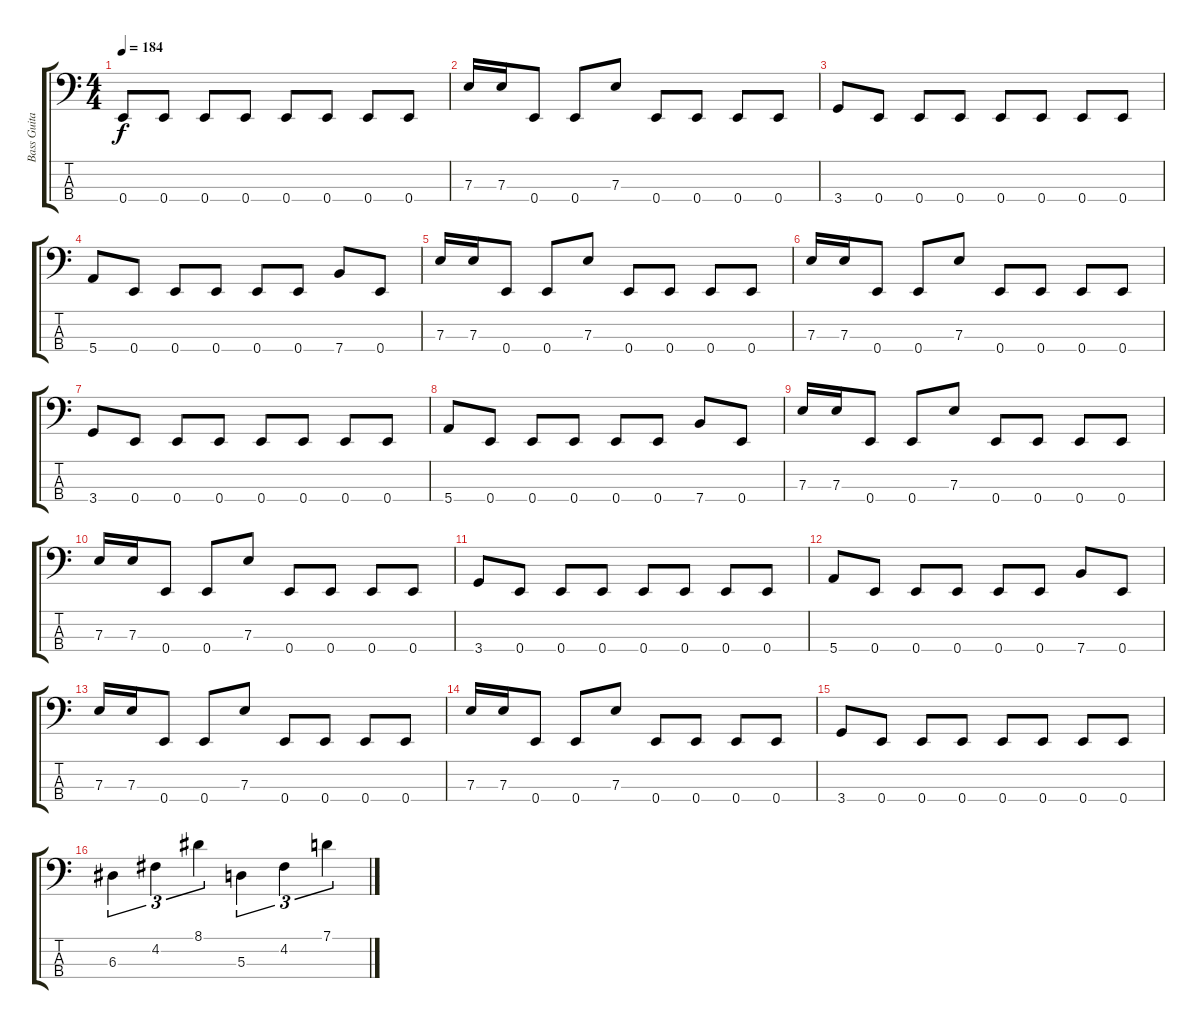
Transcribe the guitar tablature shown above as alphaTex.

\track ("Bass Guitar (David Ellefson)" "Bass Guita") {instrument electricbasspick}
\staff {score tabs}
\tuning (G2 D2 A1 E1) {hide}
\ts (4 4)
\tempo 184
\clef f4
\ks c
0.4.8{dy f} 0.4.8 0.4.8 0.4.8 0.4.8 0.4.8 0.4.8 0.4.8 |
7.3.16 7.3.16 0.4.8 0.4.8 7.3.8 0.4.8 0.4.8 0.4.8 0.4.8 |
3.4.8 0.4.8 0.4.8 0.4.8 0.4.8 0.4.8 0.4.8 0.4.8 |
5.4.8 0.4.8 0.4.8 0.4.8 0.4.8 0.4.8 7.4.8 0.4.8 |
7.3.16 7.3.16 0.4.8 0.4.8 7.3.8 0.4.8 0.4.8 0.4.8 0.4.8 |
7.3.16 7.3.16 0.4.8 0.4.8 7.3.8 0.4.8 0.4.8 0.4.8 0.4.8 |
3.4.8 0.4.8 0.4.8 0.4.8 0.4.8 0.4.8 0.4.8 0.4.8 |
5.4.8 0.4.8 0.4.8 0.4.8 0.4.8 0.4.8 7.4.8 0.4.8 |
7.3.16 7.3.16 0.4.8 0.4.8 7.3.8 0.4.8 0.4.8 0.4.8 0.4.8 |
7.3.16 7.3.16 0.4.8 0.4.8 7.3.8 0.4.8 0.4.8 0.4.8 0.4.8 |
3.4.8 0.4.8 0.4.8 0.4.8 0.4.8 0.4.8 0.4.8 0.4.8 |
5.4.8 0.4.8 0.4.8 0.4.8 0.4.8 0.4.8 7.4.8 0.4.8 |
7.3.16 7.3.16 0.4.8 0.4.8 7.3.8 0.4.8 0.4.8 0.4.8 0.4.8 |
7.3.16 7.3.16 0.4.8 0.4.8 7.3.8 0.4.8 0.4.8 0.4.8 0.4.8 |
3.4.8 0.4.8 0.4.8 0.4.8 0.4.8 0.4.8 0.4.8 0.4.8 |
6.3.4{tu (3 2)} 4.2.4{tu (3 2)} 8.1.4{tu (3 2)} 5.3.4{tu (3 2)} 4.2.4{tu (3 2)} 7.1.4{tu (3 2)}
